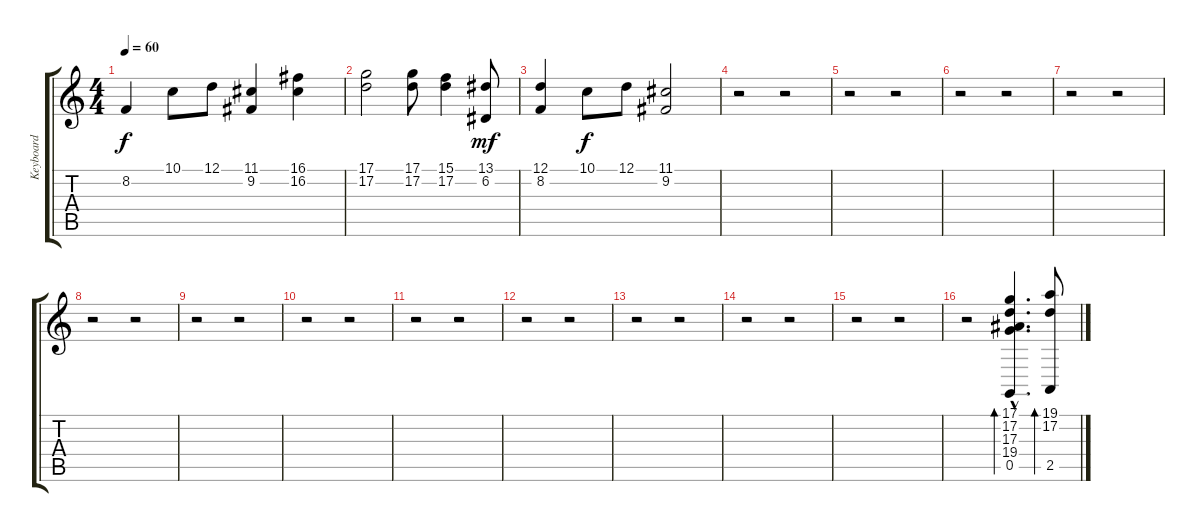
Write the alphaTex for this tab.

\track ("Keyboard" "Keyboard") {instrument electricgrandpiano}
\staff {score tabs}
\tuning (D4 A3 F3 C3 G2 D2) {hide}
\ts (4 4)
\tempo 60
\clef g2
\ks c
8.2.4{dy f} 10.1.8 12.1.8 (11.1 9.2).4 (16.1 16.2).4 |
(17.1 17.2).2 (17.1 17.2).8 (15.1 17.2).4 (13.1 6.2).8{dy mf} |
(12.1 8.2).4 10.1.8{dy f} 12.1.8 (11.1 9.2).2 |
r.2 r.2 |
r.2 r.2 |
r.2 r.2 |
r.2 r.2 |
r.2 r.2 |
r.2 r.2 |
r.2 r.2 |
r.2 r.2 |
r.2 r.2 |
r.2 r.2 |
r.2 r.2 |
r.2 r.2 |
r.2{balance 2} (17.1{hac} 17.2{hac} 17.3{hac} 19.4{hac} 0.5{hac}).4{d bd 120} (19.1 17.2 2.5).8{bd 120}
